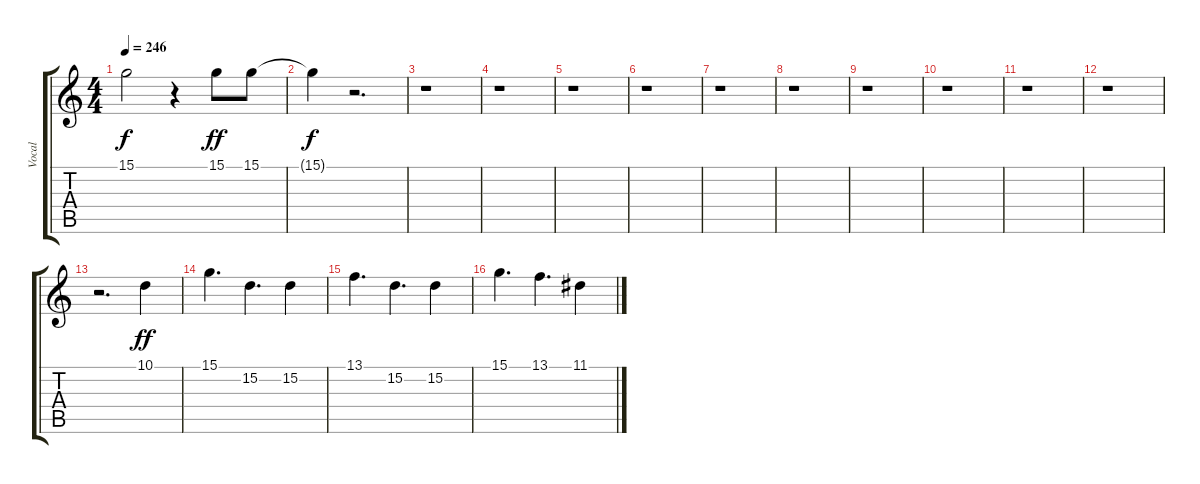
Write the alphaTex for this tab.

\track ("Vocal" "Vocal") {instrument synthvoice}
\staff {score tabs}
\tuning (E4 B3 G3 D3 A2 E2) {hide}
\ts (4 4)
\tempo 246
\clef g2
\ks c
15.1{t}.2{dy f} r.4 15.1.8{dy ff} 15.1.8 |
15.1{t}.4{dy f} r.2{d} |
r.1 |
r.1 |
r.1 |
r.1 |
r.1 |
r.1 |
r.1 |
r.1 |
r.1 |
r.1 |
r.2{d} 10.1.4{dy ff} |
15.1.4{d} 15.2.4{d} 15.2.4 |
13.1.4{d} 15.2.4{d} 15.2.4 |
15.1.4{d} 13.1.4{d} 11.1.4
